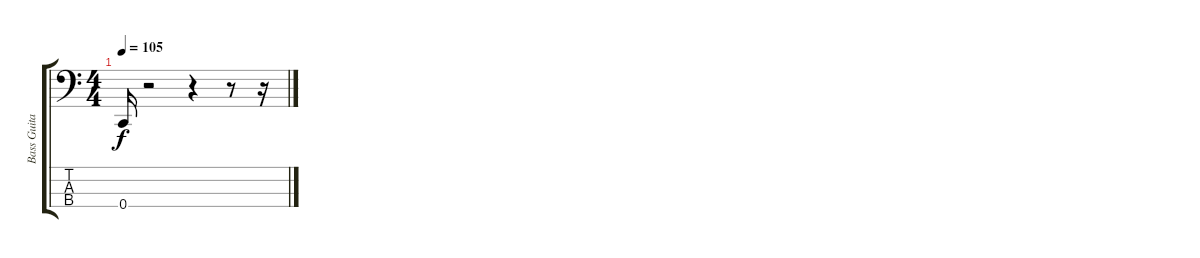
\track ("Bass Guitar" "Bass Guita") {instrument electricbasspick}
\staff {score tabs}
\tuning (F2 C2 G1 C1) {hide}
\ts (4 4)
\tempo 105
\clef f4
\ks c
0.4.16{dy f} r.2 r.4 r.8 r.16
